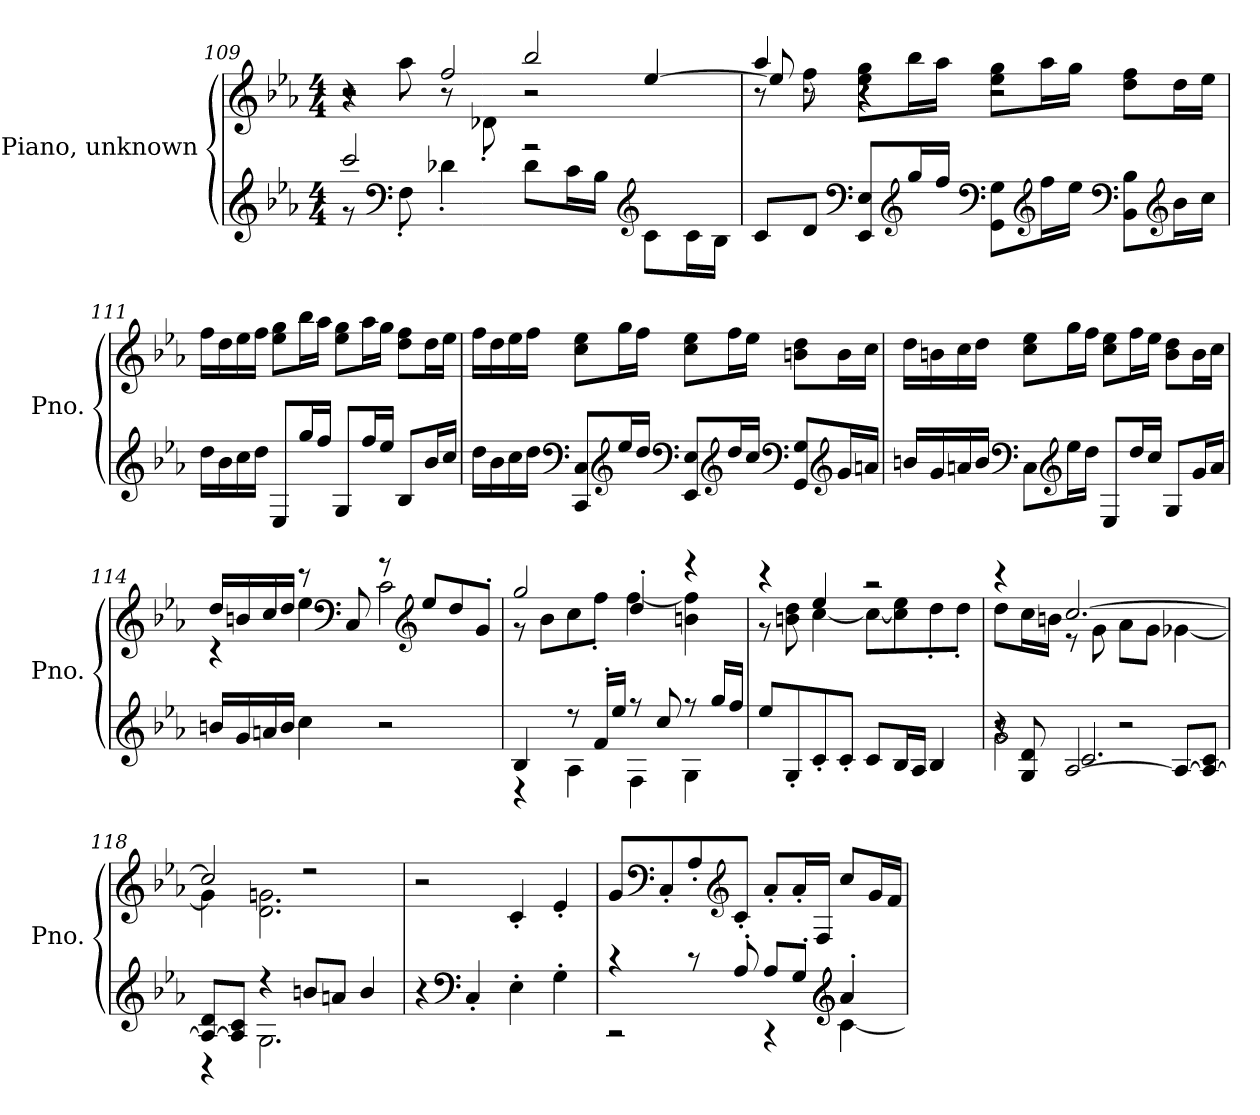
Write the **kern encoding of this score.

**kern	**kern
*part1	*part1
*staff2	*staff1
*I"Piano, unknown	*
*I'Pno.	*
!!LO:LB:g=z
*clefG2	*clefG2
*k[b-e-a-]	*k[b-e-a-]
*M4/4	*M4/4
=109	=109
*^	*^
*	*	*	*^
2ccc/	8r	2r	8r	4r
*clefF4	*	*	*	*
.	8F'\	.	8aa-\	.
.	4d-X'\	.	8r	2ff/
.	.	.	8d-X'\	.
2r	8d-\L	2bb-/	2r	.
.	16c\L	.	.	.
.	16B-\JJ	.	.	.
*clefG2	*	*	*	*
.	8c\L	.	.	[4ee-/
.	16c\L	.	.	.
.	16B-\JJ	.	.	.
*v	*v	*	*	*
=110	=110	=110	=110
8c/L	4aa-/	8r	8ee-/]
8d/J	.	8ff\	8r
*clefF4	*	*	*
8EE-/ 8E-/L	4r	8ee-\ 8gg\L	4r
*clefG2	*	*	*
16gg/L	.	16bb-\L	.
16ff/JJ	.	16aa-\JJ	.
*clefF4	*	*	*
8GG\ 8G\L	2r	8ee-\ 8gg\L	2r
*clefG2	*	*	*
16ff\L	.	16aa-\L	.
16ee-\JJ	.	16gg\JJ	.
*clefF4	*	*	*
8BB-\ 8B-\L	.	8dd\ 8ff\L	.
*clefG2	*	*	*
16b-\L	.	16dd\L	.
16cc\JJ	.	16ee-\JJ	.
*	*v	*v	*v
!!LO:LB:g=z
=111	=111
16dd\LL	16ff\LL
16b-\	16dd\
16cc\	16ee-\
16dd\JJ	16ff\JJ
8E-/L	8ee-\ 8gg\L
16gg/L	16bb-\L
16ff/JJ	16aa-\JJ
8G/L	8ee-\ 8gg\L
16ff/L	16aa-\L
16ee-/JJ	16gg\JJ
8B-/L	8dd\ 8ff\L
16b-/L	16dd\L
16cc/JJ	16ee-\JJ
=112	=112
16dd\LL	16ff\LL
16b-\	16dd\
16cc\	16ee-\
16dd\JJ	16ff\JJ
*clefF4	*
8CC/ 8C/L	8cc\ 8ee-\L
*clefG2	*
16ee-/L	16gg\L
16dd/JJ	16ff\JJ
*clefF4	*
8EE-/ 8E-/L	8cc\ 8ee-\L
*clefG2	*
16dd/L	16ff\L
16cc/JJ	16ee-\JJ
*clefF4	*
8GG/ 8G/L	8bn\ 8dd\L
*clefG2	*
16g/L	16b\L
16an/JJ	16cc\JJ
!!LO:PB:g=z
=113	=113
16bn/LL	16dd\LL
16g/	16bn\
16an/	16cc\
16b/JJ	16dd\JJ
*clefF4	*
8C\L	8cc\ 8ee-\L
*clefG2	*
16ee-\L	16gg\L
16dd\JJ	16ff\JJ
8E-/L	8cc\ 8ee-\L
16dd/L	16ff\L
16cc/JJ	16ee-\JJ
8G/L	8b\ 8dd\L
16g/L	16b\L
16a/JJ	16cc\JJ
=114	=114
*	*^
16bn/LL	16dd/LL	4r
16g/	16bn/	.
16an/	16cc/	.
16b/JJ	16dd/JJ	.
4cc\	8r	4ee-\
*	*clefF4	*
.	8C/	.
2r	8r	2c\
*	*clefG2	*
.	8ee-/L	.
.	8dd/	.
.	8g'/J	.
=115	=115	=115
*^	*	*
4B-/	4r	2gg/	8r
.	.	.	8b-\L
8r	4A-\	.	8cc\
16f'/LL	.	.	8ff'\J
16ee-/JJ	.	.	.
8r	4F\	4dd'/	[4ff\
8cc/	.	.	.
8r	4G\	4r	4bn\ 4ff\]
16gg/LL	.	.	.
16ff/JJ	.	.	.
*v	*v	*	*
!!LO:LB:g=z	!!
=116	=116	=116
8ee-/L	4r	8r
8G'/	.	8bn\ 8dd\
8c'/	4ee-/	[4cc\
8c'/J	.	.
8c/L	2r	8cc\L_
16B-/L	.	8cc\] 8ee-\
16A-/JJ	.	.
4B-/	.	8dd'\
.	.	8dd'\J
=117	=117	=117
*^	*	*
*	*^	*	*
8r	2g\	4r	4r	8dd\L
8G/ 8d/	.	.	.	16cc\L
.	.	.	.	16bn\JJ
[2A-/	.	2.c/	[2.cc/	8r
.	.	.	.	8g\
.	2r	.	.	8a-\L
.	.	.	.	8g\J
8A-/L_	.	.	.	[4g-X\
8A-/_ 8c/J	.	.	.	.
*	*v	*v	*	*
=118	=118	=118	=118
8A-/_ 8d/L	4r	2cc/]	4g-\]
8A-/] 8c/J	.	.	.
4r	2.G\	.	2.d\ 2.gn\
8bn/L	.	2r	.
8an/J	.	.	.
4b/	.	.	.
*v	*v	*	*
*	*v	*v
=119	=119
4r	2r
*clefF4	*
4C'/	.
4E-'\	4c'/
4G'\	4e-'/
!!LO:LB:g=z
=120	=120
*^	*
4r	2r	8g/L
*	*	*clefF4
.	.	8C'/
8r	.	8A-'/
*	*	*clefG2
8A-'/	.	8c'/J
8A-/L	4r	8a-'/L
8G'/J	.	16a-'/L
.	.	16F/JJ
*clefG2	*	*
4a-'/	[4c\	8cc/L
.	.	16g/L
.	.	16f/JJ
*v	*v	*
=	=
*-	*-
